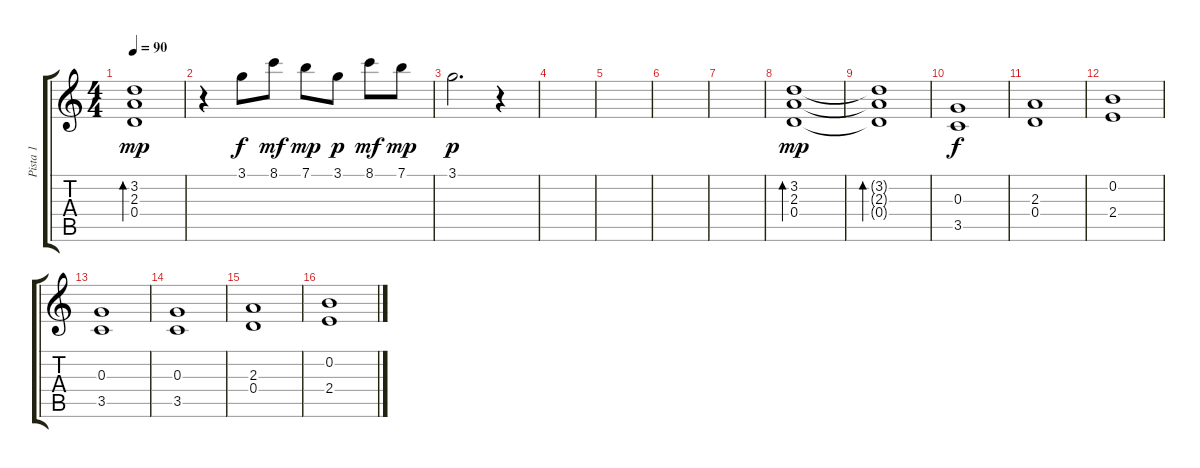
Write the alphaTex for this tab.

\track ("Pista 1" "Pista 1") {instrument overdrivenguitar}
\staff {score tabs}
\tuning (E4 B3 G3 D3 A2 E2) {hide}
\ts (4 4)
\tempo 90
\clef g2
\ks c
(3.2{t} 2.3{t} 0.4{t}).1{bd 120 dy mp} |
r.4 3.1.8{dy f volume 9} 8.1.8{dy mf} 7.1.8{dy mp} 3.1.8{dy p} 8.1.8{dy mf} 7.1.8{dy mp} |
3.1.2{d dy p} r.4 |
|
|
|
|
(3.2 2.3 0.4).1{bd 120 dy mp} |
(3.2{t} 2.3{t} 0.4{t}).1{bd 120} |
(0.3 3.5).1{dy f volume 9 instrument overdrivenguitar} |
(2.3 0.4).1 |
(0.2 2.4).1 |
(0.3 3.5).1 |
(0.3 3.5).1 |
(2.3 0.4).1 |
(0.2 2.4).1
